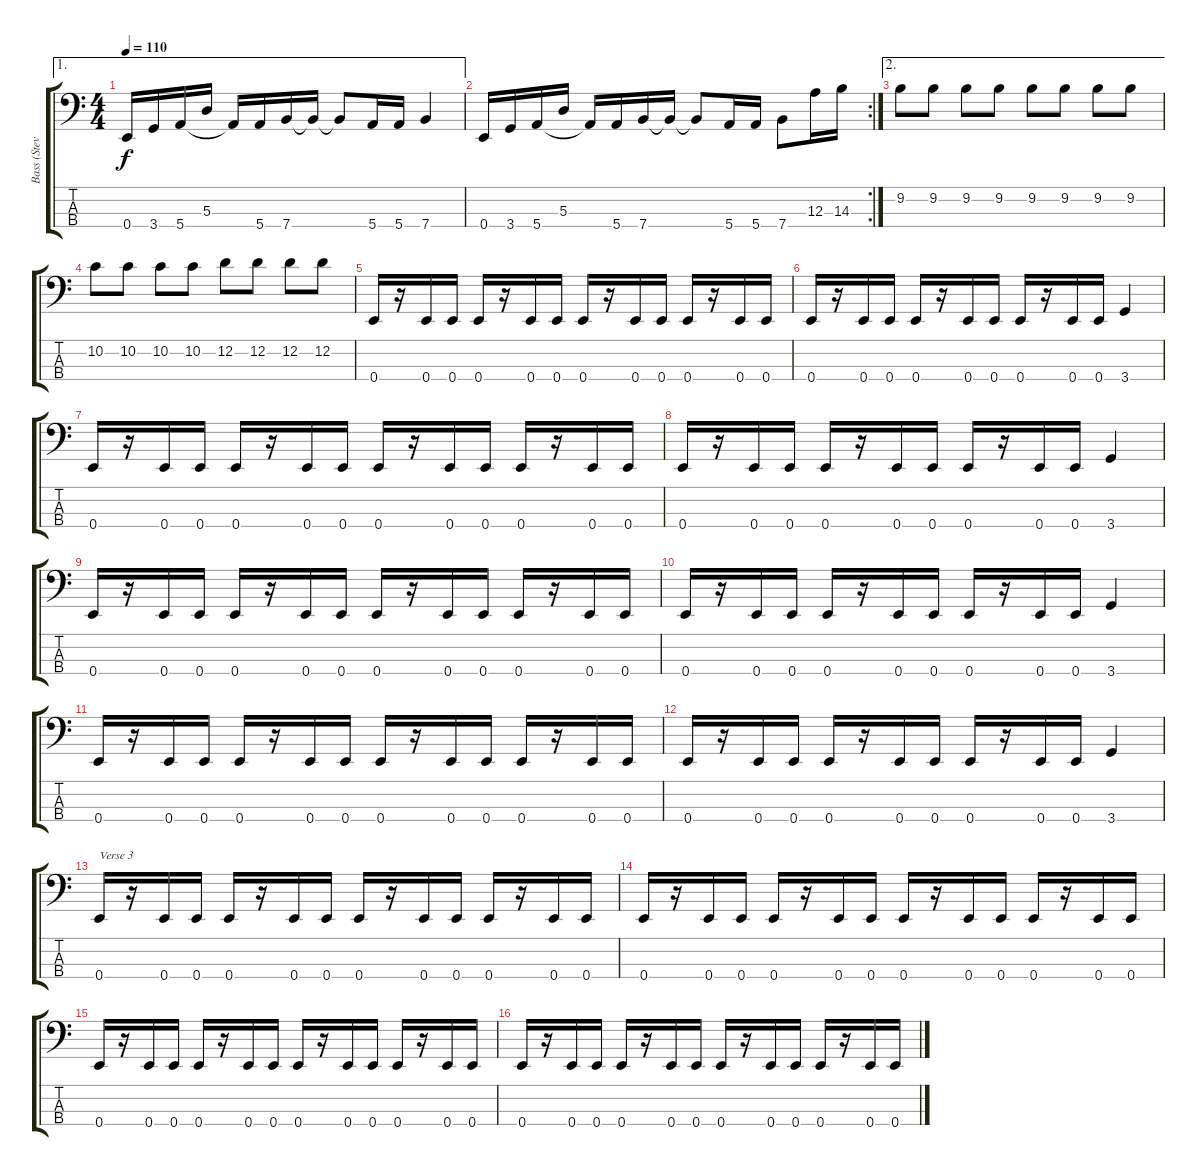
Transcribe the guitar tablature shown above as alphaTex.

\track ("Bass (Steve)" "Bass (Stev") {instrument electricbasspick}
\staff {score tabs}
\tuning (G2 D2 A1 E1) {hide}
\ae 1
\ts (4 4)
\tempo 110
\clef f4
\ks c
0.4.16{dy f} 3.4.16 5.4.16 5.3.16 5.4{t}.16 5.4.16 7.4.16 7.4{t}.16 7.4{t}.8 5.4.16 5.4.16 7.4.4 |
\rc 2
0.4.16 3.4.16 5.4.16 5.3.16 5.4{t}.16 5.4.16 7.4.16 7.4{t}.16 7.4{t}.8 5.4.16 5.4.16 7.4.8 12.3.16 14.3.16 |
\ae 2
9.2.8 9.2.8 9.2.8 9.2.8 9.2.8 9.2.8 9.2.8 9.2.8 |
10.2.8 10.2.8 10.2.8 10.2.8 12.2.8 12.2.8 12.2.8 12.2.8 |
0.4.16 r.16 0.4.16 0.4.16 0.4.16 r.16 0.4.16 0.4.16 0.4.16 r.16 0.4.16 0.4.16 0.4.16 r.16 0.4.16 0.4.16 |
0.4.16 r.16 0.4.16 0.4.16 0.4.16 r.16 0.4.16 0.4.16 0.4.16 r.16 0.4.16 0.4.16 3.4.4 |
0.4.16 r.16 0.4.16 0.4.16 0.4.16 r.16 0.4.16 0.4.16 0.4.16 r.16 0.4.16 0.4.16 0.4.16 r.16 0.4.16 0.4.16 |
0.4.16 r.16 0.4.16 0.4.16 0.4.16 r.16 0.4.16 0.4.16 0.4.16 r.16 0.4.16 0.4.16 3.4.4 |
0.4.16 r.16 0.4.16 0.4.16 0.4.16 r.16 0.4.16 0.4.16 0.4.16 r.16 0.4.16 0.4.16 0.4.16 r.16 0.4.16 0.4.16 |
0.4.16 r.16 0.4.16 0.4.16 0.4.16 r.16 0.4.16 0.4.16 0.4.16 r.16 0.4.16 0.4.16 3.4.4 |
0.4.16 r.16 0.4.16 0.4.16 0.4.16 r.16 0.4.16 0.4.16 0.4.16 r.16 0.4.16 0.4.16 0.4.16 r.16 0.4.16 0.4.16 |
0.4.16 r.16 0.4.16 0.4.16 0.4.16 r.16 0.4.16 0.4.16 0.4.16 r.16 0.4.16 0.4.16 3.4.4 |
0.4.16{txt "Verse 3"} r.16 0.4.16 0.4.16 0.4.16 r.16 0.4.16 0.4.16 0.4.16 r.16 0.4.16 0.4.16 0.4.16 r.16 0.4.16 0.4.16 |
0.4.16 r.16 0.4.16 0.4.16 0.4.16 r.16 0.4.16 0.4.16 0.4.16 r.16 0.4.16 0.4.16 0.4.16 r.16 0.4.16 0.4.16 |
0.4.16 r.16 0.4.16 0.4.16 0.4.16 r.16 0.4.16 0.4.16 0.4.16 r.16 0.4.16 0.4.16 0.4.16 r.16 0.4.16 0.4.16 |
0.4.16 r.16 0.4.16 0.4.16 0.4.16 r.16 0.4.16 0.4.16 0.4.16 r.16 0.4.16 0.4.16 0.4.16 r.16 0.4.16 0.4.16
